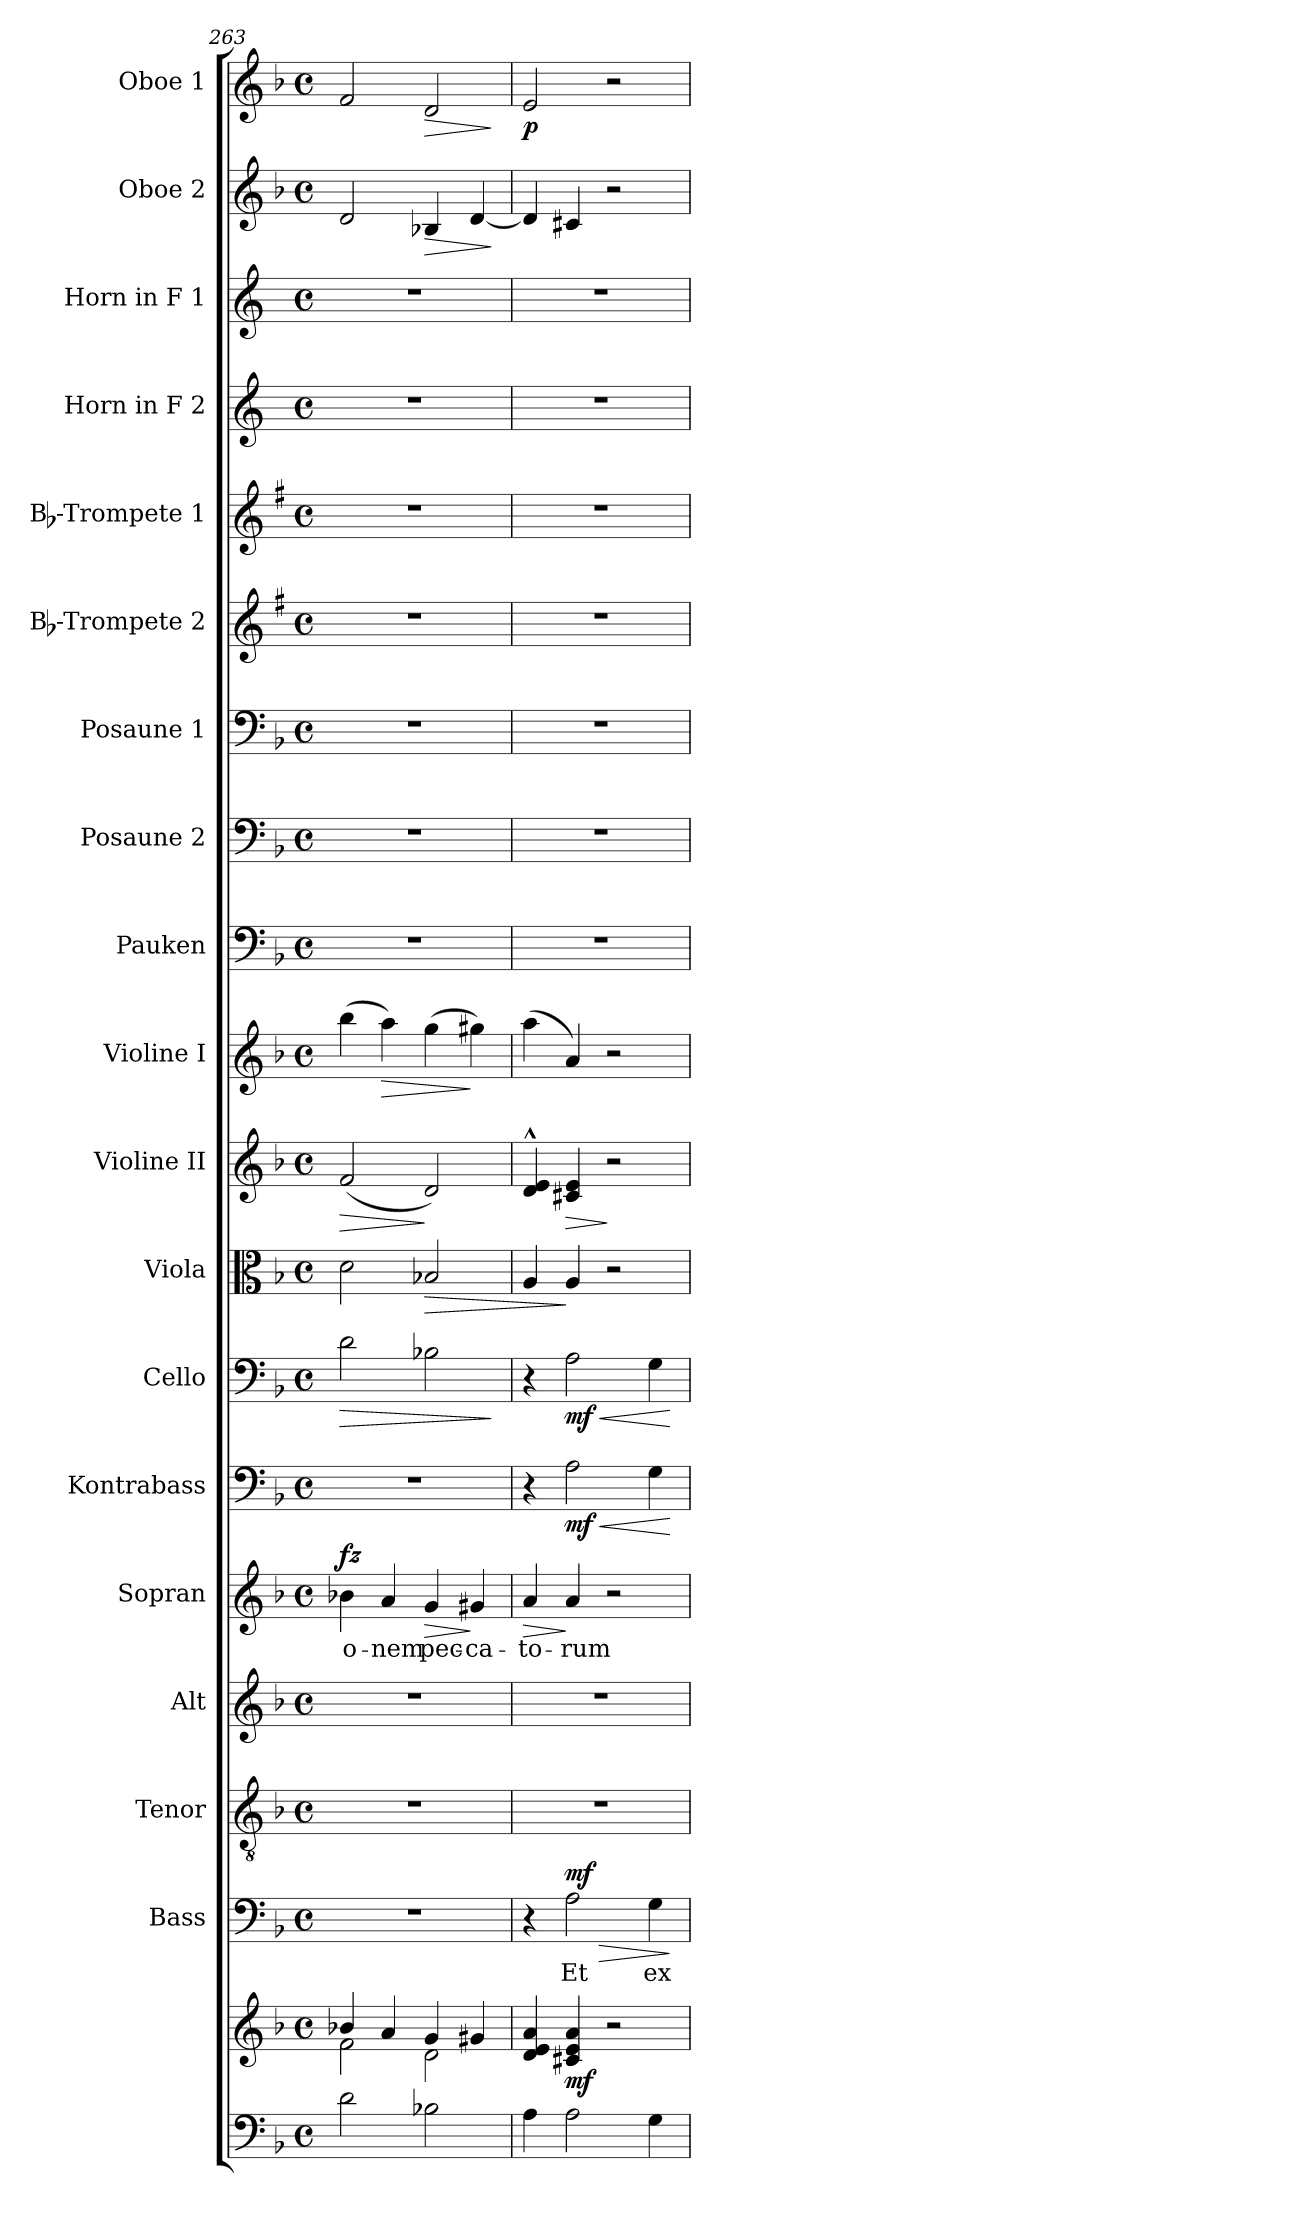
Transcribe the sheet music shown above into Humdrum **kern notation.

**kern	**kern	**dynam	**kern	**text	**dynam	**kern	**kern	**kern	**text	**dynam	**kern	**dynam	**kern	**dynam	**kern	**dynam	**kern	**dynam	**kern	**dynam	**kern	**kern	**kern	**kern	**kern	**kern	**kern	**kern	**dynam	**kern	**dynam
*part19	*part19	*part19	*part18	*part18	*part18	*part17	*part16	*part15	*part15	*part15	*part14	*part14	*part13	*part13	*part12	*part12	*part11	*part11	*part10	*part10	*part9	*part8	*part7	*part6	*part5	*part4	*part3	*part2	*part2	*part1	*part1
*staff20	*staff19	*staff19/20	*staff18	*staff18	*staff18	*staff17	*staff16	*staff15	*staff15	*staff15	*staff14	*staff14	*staff13	*staff13	*staff12	*staff12	*staff11	*staff11	*staff10	*staff10	*staff9	*staff8	*staff7	*staff6	*staff5	*staff4	*staff3	*staff2	*staff2	*staff1	*staff1
*	*	*	*I"Bass	*	*	*I"Tenor	*I"Alt	*I"Sopran	*	*	*I"Kontrabass	*	*I"Cello	*	*I"Viola	*	*I"Violine II	*	*I"Violine I	*	*I"Pauken	*I"Posaune 2	*I"Posaune 1	*I"Bb-Trompete 2	*I"Bb-Trompete 1	*I"Horn in F 2	*I"Horn in F 1	*I"Oboe 2	*	*I"Oboe 1	*
*	*	*	*I'B.	*	*	*I'T.	*I'A.	*I'S.	*	*	*I'Kb.	*	*	*	*I'Vla.	*	*I'Vl. II	*	*I'Vl. I	*	*I'Pk.	*I'Pos. 2	*I'Pos. 1	*I'Bb Trp. 2	*I'Bb Trp. 1	*	*	*I'Ob. 2	*	*I'Ob. 1	*
*clefF4	*clefG2	*	*clefF4	*	*	*clefGv2	*clefG2	*clefG2	*	*	*clefF4	*	*clefF4	*	*clefC3	*	*clefG2	*	*clefG2	*	*clefF4	*clefF4	*clefF4	*clefG2	*clefG2	*clefG2	*clefG2	*clefG2	*	*clefG2	*
*	*	*	*	*	*	*	*	*	*	*	*ITrd7c12	*	*	*	*	*	*	*	*	*	*	*	*	*ITrd1c2	*ITrd1c2	*ITrd4c7	*ITrd4c7	*	*	*	*
*k[b-]	*k[b-]	*	*k[b-]	*	*	*k[b-]	*k[b-]	*k[b-]	*	*	*k[b-]	*	*k[b-]	*	*k[b-]	*	*k[b-]	*	*k[b-]	*	*k[b-]	*k[b-]	*k[b-]	*k[b-]	*k[b-]	*k[b-]	*k[b-]	*k[b-]	*	*k[b-]	*
*F:	*F:	*	*F:	*	*	*F:	*F:	*F:	*	*	*F:	*	*F:	*	*F:	*	*F:	*	*F:	*	*F:	*F:	*F:	*F:	*F:	*F:	*F:	*F:	*	*F:	*
*M4/4	*M4/4	*	*M4/4	*	*	*M4/4	*M4/4	*M4/4	*	*	*M4/4	*	*M4/4	*	*M4/4	*	*M4/4	*	*M4/4	*	*M4/4	*M4/4	*M4/4	*M4/4	*M4/4	*M4/4	*M4/4	*M4/4	*	*M4/4	*
*met(c)	*met(c)	*	*met(c)	*	*	*met(c)	*met(c)	*met(c)	*	*	*met(c)	*	*met(c)	*	*met(c)	*	*met(c)	*	*met(c)	*	*met(c)	*met(c)	*met(c)	*met(c)	*met(c)	*met(c)	*met(c)	*met(c)	*	*met(c)	*
=263	=263	=263	=263	=263	=263	=263	=263	=263	=263	=263	=263	=263	=263	=263	=263	=263	=263	=263	=263	=263	=263	=263	=263	=263	=263	=263	=263	=263	=263	=263	=263
*	*^	*	*	*	*	*	*	*	*	*	*	*	*	*	*	*	*	*	*	*	*	*	*	*	*	*	*	*	*	*	*
!	!	!	!	!	!	!	!	!	!	!LO:LY:b	!LO:DY:a	!	!	!	!LO:HP:b	!	!	!	!LO:HP:b	!	!	!	!	!	!	!	!	!	!	!	!	!
2d\	4b-X/	2f\	.	1r	.	.	1r	1r	4b-X\	-o-	fz	1r	.	2d\	>	2d\	.	(<2f/	>	(>4bb-\	.	1r	1r	1r	1r	1r	1r	1r	2d/	.	2f/	.
!	!	!	!	!	!	!	!	!	!	!LO:LY:b	!	!	!	!	!	!	!	!	!	!	!LO:HP:b	!	!	!	!	!	!	!	!	!	!	!
.	4a/	.	.	.	.	.	.	.	4a/	-nem	.	.	.	.	.	.	.	.	.	4aa\)	>	.	.	.	.	.	.	.	.	.	.	.
!	!	!	!	!	!	!	!	!	!	!LO:LY:b	!LO:HP:b	!	!	!	!	!	!LO:HP:b	!	!	!	!	!	!	!	!	!	!	!	!	!LO:HP:b	!	!LO:HP:b
2B-X\	4g/	2d\	.	.	.	.	.	.	4g/	pec-	>	.	.	2B-X\	.	2B-X/	>	2d/)	]	(>4gg\	.	.	.	.	.	.	.	.	4B-X/	>	2d/	>
!	!	!	!	!	!	!	!	!	!	!LO:LY:b	!	!	!	!	!	!	!	!	!	!	!	!	!	!	!	!	!	!	!	!	!	!
.	4g#X/	.	.	.	.	.	.	.	4g#X/	-ca-	]	.	.	.	.	.	.	.	.	4gg#X\)	]	.	.	.	.	.	.	.	[4d/	.	.	.
*	*v	*v	*	*	*	*	*	*	*	*	*	*	*	*	*	*	*	*	*	*	*	*	*	*	*	*	*	*	*	*	*	*
.	.	.	.	.	.	.	.	.	.	.	.	.	.	]	.	.	.	.	.	.	.	.	.	.	.	.	.	.	]	.	]
=264	=264	=264	=264	=264	=264	=264	=264	=264	=264	=264	=264	=264	=264	=264	=264	=264	=264	=264	=264	=264	=264	=264	=264	=264	=264	=264	=264	=264	=264	=264	=264
!	!	!	!	!	!	!	!	!	!LO:LY:b	!LO:HP:b	!	!	!	!	!	!	!	!	!	!	!	!	!	!	!	!	!	!	!	!	!LO:DY:b
4A\	4d/ 4e/ 4a/	.	4r	.	.	1r	1r	4a/	-to-	>	4r	.	4r	.	4A/	.	4d/^^> 4e/^^>	.	(>4aa\	.	1r	1r	1r	1r	1r	1r	1r	4d/]	.	2e/	p
!	!	!LO:DY:b	!	!LO:LY:b	!LO:HP:b	!	!	!	!LO:LY:b	!	!	!LO:HP:b	!	!LO:HP:b	!	!	!	!LO:HP:b	!	!	!	!	!	!	!	!	!	!	!	!	!
!	!	!	!	!	!LO:DY:n=1:a	!	!	!	!	!	!	!LO:DY:n=1:b	!	!LO:DY:n=1:b	!	!	!	!	!	!	!	!	!	!	!	!	!	!	!	!	!
2A\	4c#X/ 4e/ 4a/	mf	2A\	Et	> mf	.	.	4a/	-rum	]	2AA\	< mf	2A\	< mf	4A/	]	4c#X/ 4e/	>	4a/)	.	.	.	.	.	.	.	.	4c#X/	.	.	.
.	2r	.	.	.	.	.	.	2r	.	.	.	.	.	.	2r	.	2r	]	2r	.	.	.	.	.	.	.	.	2r	.	2r	.
!	!	!	!	!LO:LY:b	!	!	!	!	!	!	!	!	!	!	!	!	!	!	!	!	!	!	!	!	!	!	!	!	!	!	!
4G\	.	.	4G\	ex-	.	.	.	.	.	.	4GG\	.	4G\	.	.	.	.	.	.	.	.	.	.	.	.	.	.	.	.	.	.
.	.	.	.	.	]	.	.	.	.	.	.	[	.	[	.	.	.	.	.	.	.	.	.	.	.	.	.	.	.	.	.
=	=	=	=	=	=	=	=	=	=	=	=	=	=	=	=	=	=	=	=	=	=	=	=	=	=	=	=	=	=	=	=
*-	*-	*-	*-	*-	*-	*-	*-	*-	*-	*-	*-	*-	*-	*-	*-	*-	*-	*-	*-	*-	*-	*-	*-	*-	*-	*-	*-	*-	*-	*-	*-
